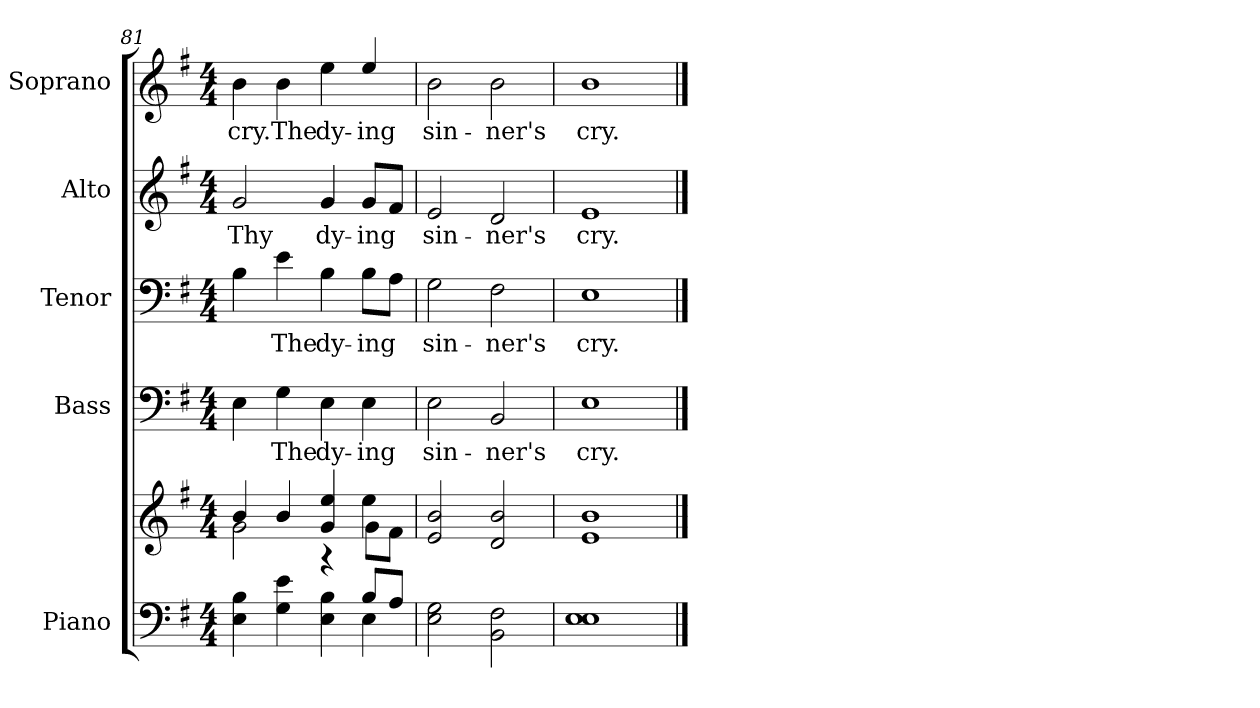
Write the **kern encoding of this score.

**kern	**kern	**kern	**text	**kern	**text	**kern	**text	**kern	**text
*part5	*part5	*part4	*part4	*part3	*part3	*part2	*part2	*part1	*part1
*staff6	*staff5	*staff4	*staff4	*staff3	*staff3	*staff2	*staff2	*staff1	*staff1
*I"Piano	*	*I"Bass	*	*I"Tenor	*	*I"Alto	*	*I"Soprano	*
*I'Pno.	*	*I'B.	*	*I'T.	*	*I'A.	*	*I'S.	*
*clefF4	*clefG2	*clefF4	*	*clefF4	*	*clefG2	*	*clefG2	*
*k[f#]	*k[f#]	*k[f#]	*	*k[f#]	*	*k[f#]	*	*k[f#]	*
*G:	*G:	*G:	*	*G:	*	*G:	*	*G:	*
*M4/4	*M4/4	*M4/4	*	*M4/4	*	*M4/4	*	*M4/4	*
=81	=81	=81	=81	=81	=81	=81	=81	=81	=81
*^	*^	*	*	*	*	*	*	*	*
!	!	!	!	!	!	!	!	!	!LO:LY:b:color=#000000	!	!
!	!	!	!	!	!	!	!	!	!	!	!LO:LY:b:color=#000000
4Ei\ 4Bi	2ryy	4bi/	2gi\	4Ei\	.	4Bi\	.	2gi/	Thy	4bi\	cry.
!	!	!	!	!	!LO:LY:b:color=#000000	!	!	!	!	!	!
!	!	!	!	!	!	!	!LO:LY:b:color=#000000	!	!	!	!
!	!	!	!	!	!	!	!	!	!	!	!LO:LY:b:color=#000000
4Gi\ 4ei	.	4bi/	.	4Gi\	The	4ei\	The	.	.	4bi\	The
!	!	!	!	!	!LO:LY:b:color=#000000	!	!	!	!	!	!
!	!	!	!	!	!	!	!LO:LY:b:color=#000000	!	!	!	!
!	!	!	!	!	!	!	!	!	!LO:LY:b:color=#000000	!	!
!	!	!	!	!	!	!	!	!	!	!	!LO:LY:b:color=#000000
4Ei\ 4Bi	4ryy	4gi/ 4eei	4r	4Ei\	dy-	4Bi\	dy-	4gi/	dy-	4eei\	dy-
!	!	!	!	!	!LO:LY:b:color=#000000	!	!	!	!	!	!
!	!	!	!	!	!	!	!LO:LY:b:color=#000000	!	!	!	!
!	!	!	!	!	!	!	!	!	!LO:LY:b:color=#000000	!	!
!	!	!	!	!	!	!	!	!	!	!	!LO:LY:b:color=#000000
8Bi/L	4Ei\	4eei\	8gi\L	4Ei\	-ing	8Bi\L	-ing	8gi/L	-ing	4eei/	-ing
8Ai/J	.	.	8f#i\J	.	.	8Ai\J	.	8f#i/J	.	.	.
*v	*v	*	*	*	*	*	*	*	*	*	*
*	*v	*v	*	*	*	*	*	*	*	*
!!LO:LB:g=z
=82	=82	=82	=82	=82	=82	=82	=82	=82	=82
*	*^	*	*	*	*	*	*	*	*
!	!	!	!	!LO:LY:b:color=#000000	!	!	!	!	!	!
*	*v	*v	*	*	*	*	*	*	*	*
*	*^	*	*	*	*	*	*	*	*
!	!	!	!	!	!	!LO:LY:b:color=#000000	!	!	!	!
*	*v	*v	*	*	*	*	*	*	*	*
*	*^	*	*	*	*	*	*	*	*
!	!	!	!	!	!	!	!	!LO:LY:b:color=#000000	!	!
*	*v	*v	*	*	*	*	*	*	*	*
*	*^	*	*	*	*	*	*	*	*
!	!	!	!	!	!	!	!	!	!	!LO:LY:b:color=#000000
*	*v	*v	*	*	*	*	*	*	*	*
2Ei\ 2Gi	2ei/ 2bi	2Ei\	sin-	2Gi\	sin-	2ei/	sin-	2bi\	sin-
!	!	!	!LO:LY:b:color=#000000	!	!	!	!	!	!
!	!	!	!	!	!LO:LY:b:color=#000000	!	!	!	!
!	!	!	!	!	!	!	!LO:LY:b:color=#000000	!	!
!	!	!	!	!	!	!	!	!	!LO:LY:b:color=#000000
2BBi\ 2F#i	2di/ 2bi	2BBi/	-ner's	2F#i\	-ner's	2di/	-ner's	2bi\	-ner's
=83	=83	=83	=83	=83	=83	=83	=83	=83	=83
!	!	!	!LO:LY:b:color=#000000	!	!	!	!	!	!
!	!	!	!	!	!LO:LY:b:color=#000000	!	!	!	!
!	!	!	!	!	!	!	!LO:LY:b:color=#000000	!	!
!	!	!	!	!	!	!	!	!	!LO:LY:b:color=#000000
1Ei 1Ei	1ei 1bi	1Ei	cry.	1Ei	cry.	1ei	cry.	1bi	cry.
==	==	==	==	==	==	==	==	==	==
*-	*-	*-	*-	*-	*-	*-	*-	*-	*-
